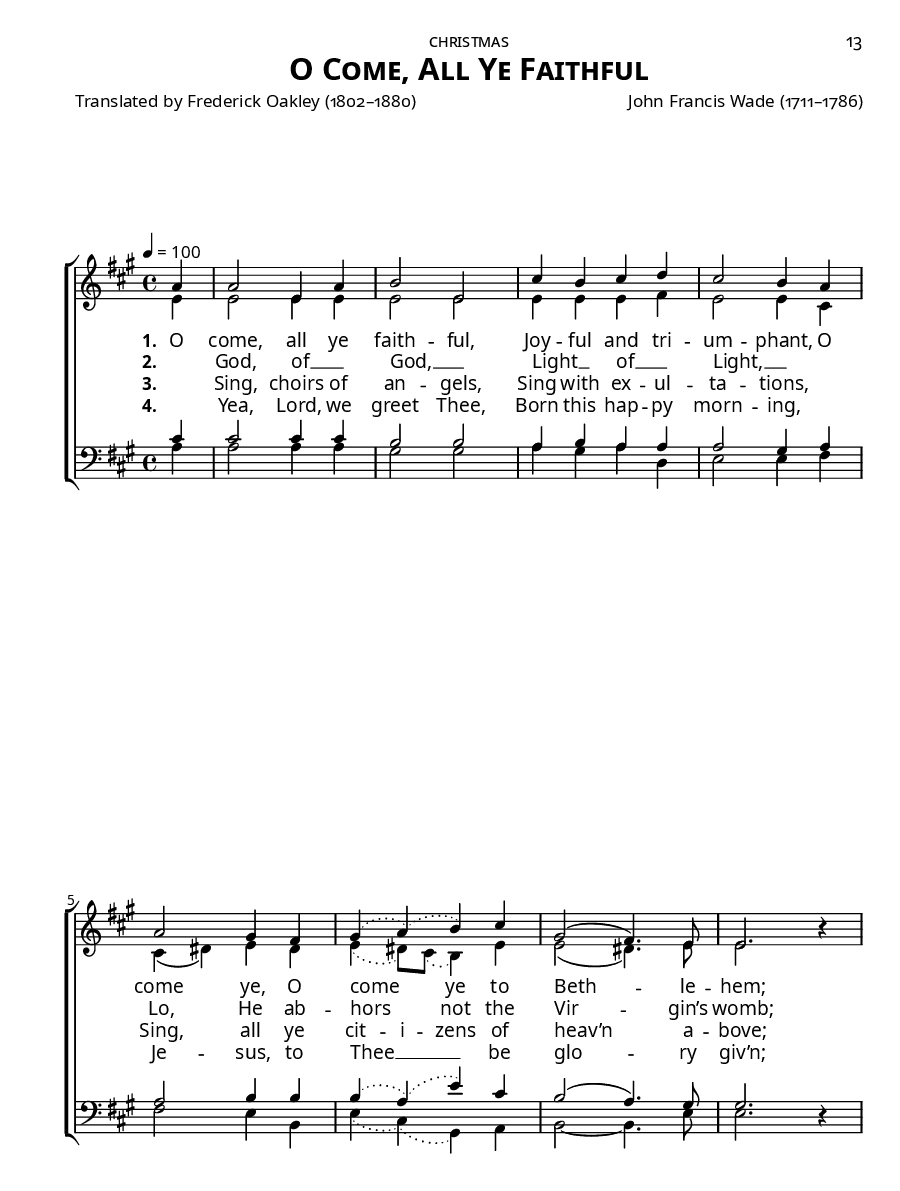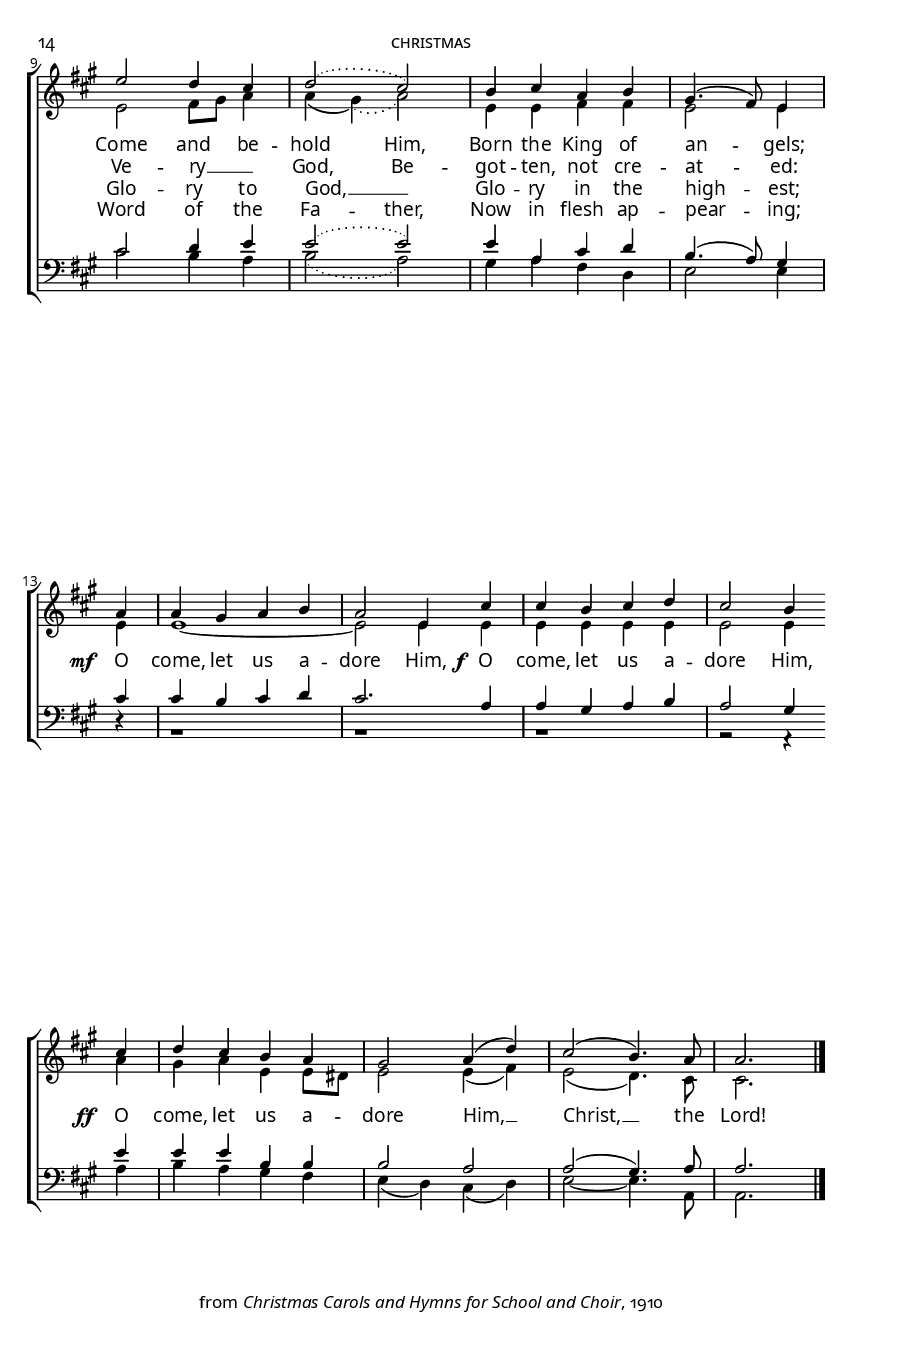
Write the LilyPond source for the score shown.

\version "2.14.2"
\include "util.ly"
\header {
  title = \markup{\override #'(font-name . "Garamond Premier Pro Semibold"){ \abs-fontsize #15 \smallCapsOldStyle"O Come, All Ye Faithful"}}
  poet = \markup\oldStyleNum"Translated by Frederick Oakley (1802–1880)"
  composer = \markup\oldStyleNum"John Francis Wade (1711–1786)"
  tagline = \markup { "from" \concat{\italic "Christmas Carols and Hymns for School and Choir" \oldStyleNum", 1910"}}
}
\paper {
  paper-height = 9\in
  paper-width = 6\in
  indent = 0\in
  %system-system-spacing = #'((basic-distance . 10) (padding . 0))
  %system-system-spacing =
  %  #'((basic-distance . 0)
  %     (minimum-distance . 0)
  %     (padding . -10)
  %     (stretchability . 100))
  ragged-last-bottom = ##f
  ragged-bottom = ##f
  two-sided = ##t
  inner-margin = 0.5\in
  outer-margin = 0.25\in
  top-margin = 0.25\in
  bottom-margin = 0.25\in
  first-page-number = #013
  print-first-page-number = ##t
  headerLine = \markup{\override #'(font-name . "Garamond Premier Pro") \smallCapsOldStyle"christmas"}
  oddHeaderMarkup = \markup\fill-line{
     \override #'(font-name . "Garamond Premier Pro")\abs-fontsize #8.5
     \combine 
        \fill-line{"" \on-the-fly #print-page-number-check-first
        \oldStylePageNum""
        }
        \fill-line{\headerLine}
  }
  evenHeaderMarkup = \markup {
     \override #'(font-name . "Garamond Premier Pro")\abs-fontsize #8.5
     \combine
        \on-the-fly #print-page-number-check-first
        \oldStylePageNum""
        \fill-line{\headerLine}
  }
}
#(set-global-staff-size 15) \paper{ #(define fonts (make-pango-font-tree "GoudyOlSt BT" "Garamond Premier Pro" "Garamond Premier Pro" (/ 15 20))) }
global = {
  \key a \major
  \time 4/4
  \autoBeamOff
  \override DynamicLineSpanner #'staff-padding = #0.0
  \override DynamicLineSpanner #'Y-extent = #'(-0.5 . 1.5)
}

sopMusic = \relative c'' {
  \tempo 4 = 100
  \partial 4 a4 |
  a2 e4 a |
  b2 e, |
  cis'4 b cis d |
  \slurDotted cis2 b4 \bar"" a |
  a2 gis4 fis |
  
  gis( a)( b) cis |
  \slurSolid gis2( fis4.) e8 |
  e2. b'4\rest |
  e2 d4 cis |
  \slurDotted d2( cis) |
  b4 cis a b |
  \slurSolid \partial 4*3 gis4.( fis8) e4 | \break
  
  \partial 4 a4 |
  a gis a b |
  a2 e4 cis'4 |
  cis b cis d |
  cis2 b4 \bar""\break cis |
  
  d cis b a |
  gis2 a4( d) |
  cis2( b4.) a8) |
  \partial 4*3 a2. \bar "|."
}
sopWords = \lyricmode {
  
}

altoMusic = \relative c' {
  \partial 4 e4 |
  e2 e4 e |
  e2 e |
  e4 e e fis |
  e2 e4 cis |
  cis( dis) e dis |
  
  \slurDotted e( dis8[) cis]( b4) e |
  \slurSolid e2( dis4.) e8 |
  e2. s4 |
  e2 fis8[ gis] a4 |
  a( \slurDotted gis)( a2) |
  e4 e fis fis |
  \slurSolid \partial 4*3 e2 e4 |
  
  e4 |
  e1~ |
  e2 e4 e |
  e e e e |
  e2 e4 a |
  
  gis a e e8[ dis] |
  e2 e4( fis) |
  e2( d4.) cis8 |
  \partial 4*3 cis2. \bar "|."
}
altoWords = {
  \dropLyricsV
  \lyricmode {
    \set stanza = #"1. "
    \set ignoreMelismata = ##t
    O come, all ye faith -- ful, Joy -- ful and tri -- um -- phant, O come ye, O come _ ye to Beth -- _ le -- hem; Come and be -- hold Him, Born the King of an -- _ gels;
  }
  \set stanza = \markup\dynamic"mf  "
  \lyricmode {
    \unset ignoreMelismata
    O come, let us a -- dore Him,
  }
  \set stanza = \markup\dynamic" f "
  \lyricmode {
    O come, let us a -- dore Him,
  }
  \set stanza = \markup\dynamic"ff  "
  \lyricmode {
    \raiseLyrics
    O come, let us a -- dore Him, __ Christ, __ the Lord!
  }
}
altoWordsII = \lyricmode {
  \dropLyricsV
  \set stanza = #"2. "
  \set ignoreMelismata = ##t
  _ God, of __ _ God, __ _
  Light __ _ of __ _ Light, __ _ ""
  Lo, He ab -- hors _ not the Vir -- _ gin’s womb;
  Ve -- ry __ _ God,
  Be -- got -- ten, not cre -- at -- _ ed:
}
altoWordsIII = \lyricmode {
  \dropLyricsV
  \set stanza = #"3. "
  \set ignoreMelismata = ##t
  _ Sing, choirs of an -- gels, Sing with ex -- ul -- ta -- tions, ""
  Sing, all ye cit -- i -- zens of heav’n _ a -- bove;
  Glo -- ry to God, __ _ Glo -- ry in the high -- _ est;
}
altoWordsIV = \lyricmode {
  \dropLyricsV
  \set stanza = #"4. "
  \set ignoreMelismata = ##t
  _ Yea, Lord, we greet Thee, Born this hap -- py morn -- ing, ""
  Je -- sus, to Thee __ _ _ be glo -- _ ry giv’n;
  Word of the Fa -- ther, Now in flesh ap -- pear -- _ ing;
}

tenorMusic = \relative c' {
  \partial 4 cis4 |
  cis2 cis4 cis |
  b2 b |
  a4 b a a |
  \slurDotted a2 gis4 a |
  a2 b4 b |
  
  b( a)( e') cis |
  \slurSolid b2( a4.) gis8 |
  gis2. d4\rest |
  cis'2 d4 e |
  \slurDotted e2( e2) |
  e4 a, cis d |
  \slurSolid \partial 4*3 b4.( a8) gis4 |
  
  \partial 4 cis4 |
  cis b cis d |
  cis2. a4 |
  a gis a b |
  a2 gis4 e' |
  
  e e b b |
  b2 a |
  a( gis4.) a8 |
  \partial 4*3 a2. \bar "|."
}
tenorWords = \lyricmode {

}

bassMusic = \relative c' {
  \partial 4 a4 |
  a2 a4 a |
  gis2 gis |
  a4 gis a d, |
  \slurDotted e2 e4 fis |
  fis2 e4 b |
  
  e( cis)( gis) a |
  b2~b4. e8 |
  e2. s4 |
  cis'2 b4 a |
  b2( a2) |
  gis4 a fis d |
  \partial 4*3 e2 e4 |
  
  \slurSolid \partial 4 d\rest |
  g,1\rest |
  g1\rest |
  g1\rest |
  g2\rest f4\rest a'4 |
  
  b a gis fis |
  e( d) cis( d) |
  e2~e4. a,8 |
  \partial 4*3 a2. \bar "|."
}
bassWords = \lyricmode {

}

\score {
  <<
   \new ChoirStaff <<
%    \new Lyrics = sopranos \with { \override VerticalAxisGroup #'nonstaff-relatedstaff-spacing = #'((basic-distance . 1)) }
    \new Staff = women <<
      \new Voice = "sopranos" { \voiceOne << \global \sopMusic >> }
      \new Voice = "altos" { \voiceTwo << \global \altoMusic >> }
    >>
    \new Lyrics \with { alignAboveContext = #"women" \override VerticalAxisGroup #'nonstaff-relatedstaff-spacing = #'((basic-distance . 1))} \lyricsto "sopranos" \sopWords
    \new Lyrics = "altosIV"  \with { alignBelowContext = #"women" } \lyricsto "sopranos" \altoWordsIV
    \new Lyrics = "altosIII"  \with { alignBelowContext = #"women" } \lyricsto "sopranos" \altoWordsIII
    \new Lyrics = "altosII"  \with { alignBelowContext = #"women" } \lyricsto "sopranos" \altoWordsII
    \new Lyrics = "altos"  \with { alignBelowContext = #"women" } \lyricsto "sopranos" \altoWords
   \new Staff = men <<
      \clef bass
      \new Voice = "tenors" { \voiceOne << \global \tenorMusic >> }
      \new Voice = "basses" { \voiceTwo << \global \bassMusic >> }
    >>
    \new Lyrics \with { alignAboveContext = #"men" \override VerticalAxisGroup #'nonstaff-relatedstaff-spacing = #'((basic-distance . 1)) } \lyricsto "tenors" \tenorWords
    \new Lyrics \with { alignBelowContext = #"men" \override VerticalAxisGroup #'nonstaff-relatedstaff-spacing = #'((basic-distance . 1)) } \lyricsto "basses" \bassWords
  >>
%    \new PianoStaff << \new Staff { \new Voice { \pianoRH } } \new Staff { \clef "bass" \pianoLH } >>
  >>
  \layout {
    \context {
      \Score
      %\override SpacingSpanner #'base-shortest-duration = #(ly:make-moment 1 8)
      %\override SpacingSpanner #'common-shortest-duration = #(ly:make-moment 1 4)
    }
    \context {
      % Remove all empty staves
      % \Staff \RemoveEmptyStaves \override VerticalAxisGroup #'remove-first = ##t
    }
    \context {
      \Lyrics
      \override LyricText #'X-offset = #center-on-word
    }
  }
  \midi {
    \tempo 4 = 100
    \set Staff.midiInstrument = "flute"
  
    \context {
      \Voice
      \remove "Dynamic_performer"
    }
  }
}
